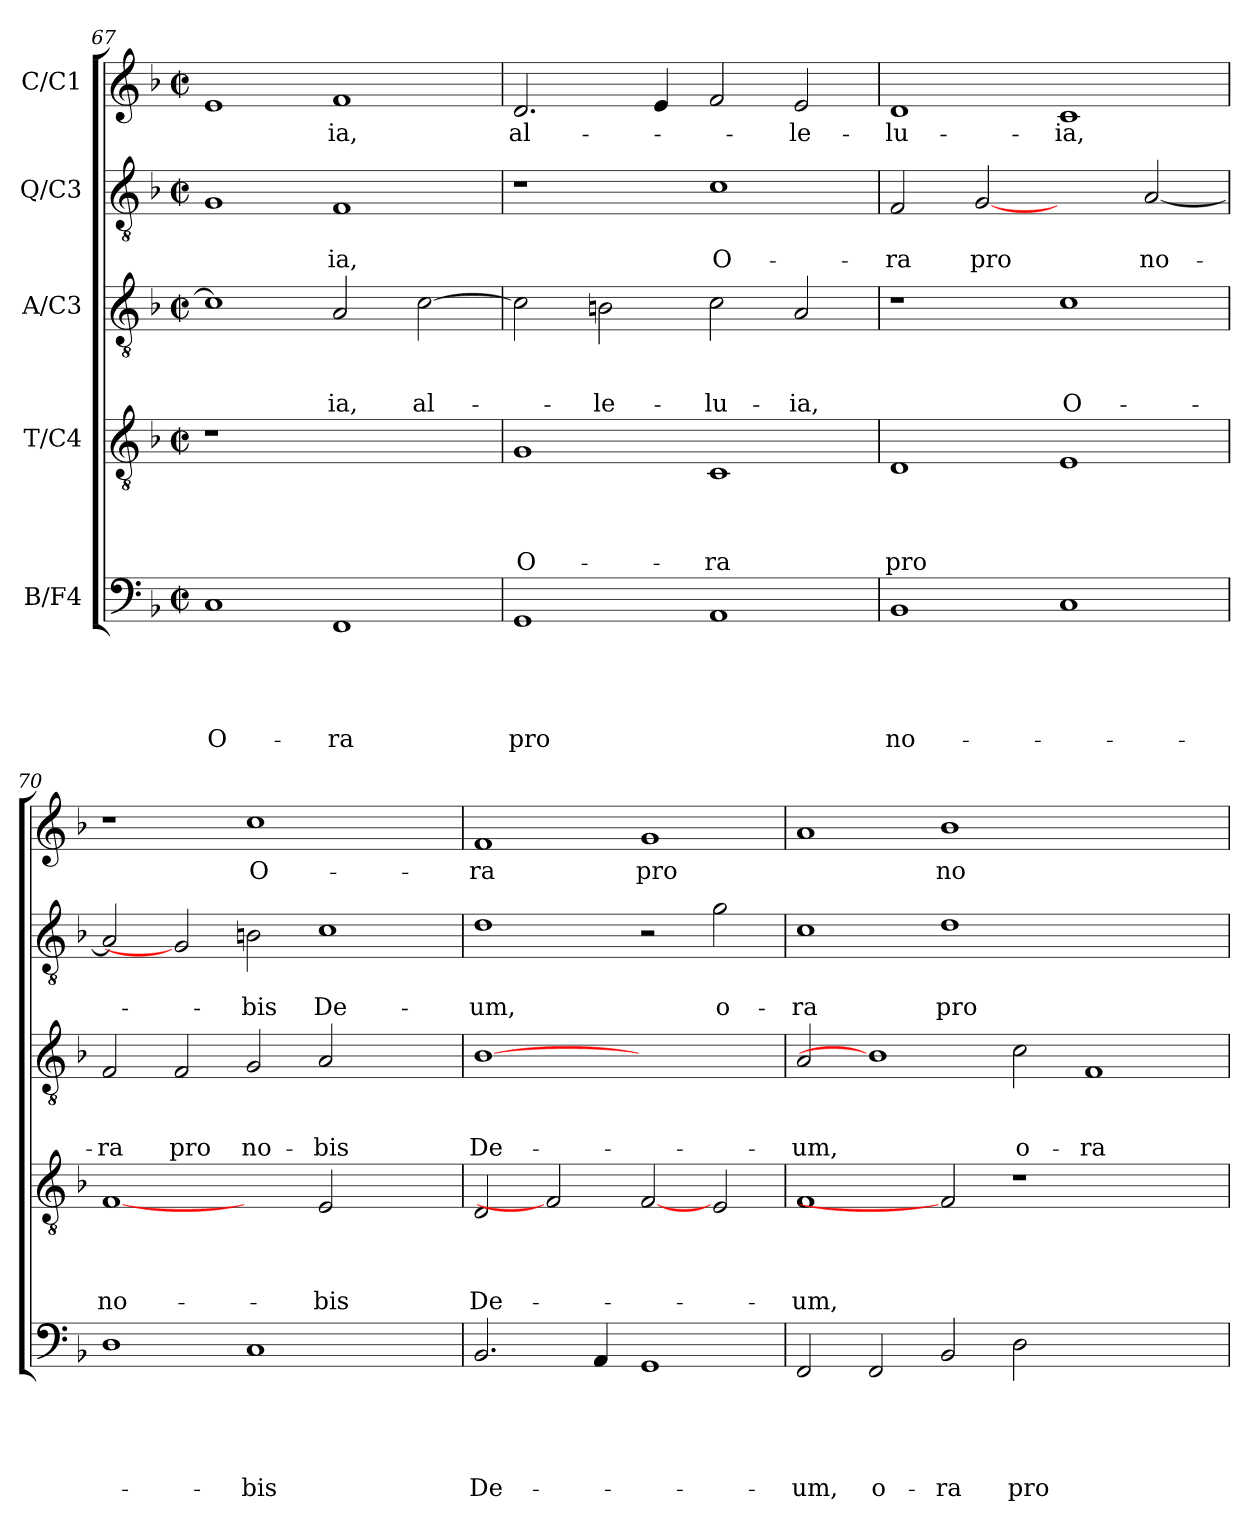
**kern	**text	**text	**text	**text	**text	**kern	**text	**text	**text	**text	**kern	**text	**text	**text	**kern	**text	**text	**kern	**text
*part5	*part5	*part5	*part5	*part5	*part5	*part4	*part4	*part4	*part4	*part4	*part3	*part3	*part3	*part3	*part2	*part2	*part2	*part1	*part1
*staff5	*staff5	*staff5	*staff5	*staff5	*staff5	*staff4	*staff4	*staff4	*staff4	*staff4	*staff3	*staff3	*staff3	*staff3	*staff2	*staff2	*staff2	*staff1	*staff1
*I"B/F4	*	*	*	*	*	*I"T/C4	*	*	*	*	*I"A/C3	*	*	*	*I"Q/C3	*	*	*I"C/C1	*
*clefF4	*	*	*	*	*	*clefGv2	*	*	*	*	*clefGv2	*	*	*	*clefGv2	*	*	*clefG2	*
*k[b-]	*	*	*	*	*	*k[b-]	*	*	*	*	*k[b-]	*	*	*	*k[b-]	*	*	*k[b-]	*
*F:	*	*	*	*	*	*F:	*	*	*	*	*F:	*	*	*	*F:	*	*	*F:	*
*M2/2	*	*	*	*	*	*M2/2	*	*	*	*	*M2/2	*	*	*	*M2/2	*	*	*M2/2	*
*met(c|)	*	*	*	*	*	*met(c|)	*	*	*	*	*met(c|)	*	*	*	*met(c|)	*	*	*met(c|)	*
=67	=67	=67	=67	=67	=67	=67	=67	=67	=67	=67	=67	=67	=67	=67	=67	=67	=67	=67	=67
!	!	!	!	!	!LO:LY:b	!	!	!	!	!	!	!	!	!	!	!	!	!	!
1C	.	.	.	.	O-	1r	.	.	.	.	1c]	.	.	.	1G	.	.	1e	.
!	!	!	!	!	!LO:LY:b	!	!	!	!	!	!	!	!	!LO:LY:b	!	!	!LO:LY:b	!	!LO:LY:b
1FF	.	.	.	.	-ra	1ryy	.	.	.	.	2A/	.	.	-ia,	1F	.	-ia,	1f	-ia,
!	!	!	!	!	!	!	!	!	!	!	!	!	!	!LO:LY:b	!	!	!	!	!
.	.	.	.	.	.	.	.	.	.	.	[2c\	.	.	al-	.	.	.	.	.
=68	=68	=68	=68	=68	=68	=68	=68	=68	=68	=68	=68	=68	=68	=68	=68	=68	=68	=68	=68
!	!	!	!	!	!LO:LY:b	!	!	!	!	!LO:LY:b	!	!	!	!	!	!	!	!	!LO:LY:b
1GG	.	.	.	.	pro	1G	.	.	.	O-	2c\]	.	.	.	1r	.	.	2.d/	al-
!	!	!	!	!	!	!	!	!	!	!	!	!	!	!LO:LY:b	!	!	!	!	!
.	.	.	.	.	.	.	.	.	.	.	2Bn\	.	.	-le-	.	.	.	.	.
.	.	.	.	.	.	.	.	.	.	.	.	.	.	.	.	.	.	4e/	.
!	!	!	!	!	!	!	!	!	!	!LO:LY:b	!	!	!	!LO:LY:b	!	!	!LO:LY:b	!	!
1AA	.	.	.	.	.	1C	.	.	.	-ra	2c\	.	.	-lu-	1c	.	O-	2f/	.
!	!	!	!	!	!	!	!	!	!	!	!	!	!	!LO:LY:b	!	!	!	!	!LO:LY:b
.	.	.	.	.	.	.	.	.	.	.	2A/	.	.	-ia,	.	.	.	2e/	-le-
=69	=69	=69	=69	=69	=69	=69	=69	=69	=69	=69	=69	=69	=69	=69	=69	=69	=69	=69	=69
!	!	!	!	!	!LO:LY:b	!	!	!	!	!LO:LY:b	!	!	!	!	!	!	!LO:LY:b	!	!LO:LY:b
1BB-	.	.	.	.	no-	1D	.	.	.	pro	1r	.	.	.	2F/	.	-ra	1d	-lu-
!	!	!	!	!	!	!	!	!	!	!	!	!	!	!	!	!	!LO:LY:b	!	!
.	.	.	.	.	.	.	.	.	.	.	.	.	.	.	[2G	.	pro	.	.
!	!	!	!	!	!	!	!	!	!	!	!	!	!	!LO:LY:b	!	!	!	!	!LO:LY:b
1C	.	.	.	.	.	1E	.	.	.	.	1c	.	.	O-	2ryy	.	.	1c	-ia,
!	!	!	!	!	!	!	!	!	!	!	!	!	!	!	!	!	!LO:LY:b	!	!
.	.	.	.	.	.	.	.	.	.	.	.	.	.	.	[2A/	.	no-	.	.
=70	=70	=70	=70	=70	=70	=70	=70	=70	=70	=70	=70	=70	=70	=70	=70	=70	=70	=70	=70
!	!	!	!	!	!	!	!	!	!	!LO:LY:b	!	!	!	!LO:LY:b	!	!	!	!	!
1D	.	.	.	.	.	[1F	.	.	.	no-	2F/	.	.	-ra	2A/]	.	.	1r	.
!	!	!	!	!	!	!	!	!	!	!	!	!	!	!LO:LY:b	!	!	!	!	!
.	.	.	.	.	.	.	.	.	.	.	2F/	.	.	pro	2G]	.	.	.	.
!	!	!	!	!	!LO:LY:b	!	!	!	!	!	!	!	!	!LO:LY:b	!	!	!LO:LY:b	!	!LO:LY:b
1C	.	.	.	.	-bis	2ryy	.	.	.	.	2G/	.	.	no-	2Bn\	.	-bis	1cc	O-
!	!	!	!	!	!	!	!	!	!	!LO:LY:b	!	!	!	!LO:LY:b	!	!	!LO:LY:b	!	!
.	.	.	.	.	.	2E/	.	.	.	-bis	2A/	.	.	-bis	1c	.	De-	.	.
2ryy	.	.	.	.	.	2ryy	.	.	.	.	2ryy	.	.	.	.	.	.	2ryy	.
!!LO:LB:g=z
=71	=71	=71	=71	=71	=71	=71	=71	=71	=71	=71	=71	=71	=71	=71	=71	=71	=71	=71	=71
!	!	!	!	!	!LO:LY:b	!	!	!	!	!LO:LY:b	!	!	!	!LO:LY:b	!	!	!LO:LY:b	!	!LO:LY:b
2.BB-/	.	.	.	.	De-	2D/	.	.	.	De-	[1B-	.	.	De-	1d	.	-um,	1f	-ra
.	.	.	.	.	.	2F]	.	.	.	.	.	.	.	.	.	.	.	.	.
4AA/	.	.	.	.	.	.	.	.	.	.	.	.	.	.	.	.	.	.	.
!	!	!	!	!	!	!	!	!	!	!	!	!	!	!	!	!	!	!	!LO:LY:b
1GG	.	.	.	.	.	[2F	.	.	.	.	1ryy	.	.	.	2r	.	.	1g	pro
!	!	!	!	!	!	!	!	!	!	!	!	!	!	!	!	!	!LO:LY:b	!	!
.	.	.	.	.	.	2E/	.	.	.	.	.	.	.	.	2g\	.	o-	.	.
=72	=72	=72	=72	=72	=72	=72	=72	=72	=72	=72	=72	=72	=72	=72	=72	=72	=72	=72	=72
!	!	!	!	!	!LO:LY:b	!	!	!	!	!LO:LY:b	!	!	!	!LO:LY:b	!	!	!LO:LY:b	!	!
2FF/	.	.	.	.	-um,	1F	.	.	.	-um,	2A/	.	.	-um,	1c	.	-ra	1a	.
!	!	!	!	!	!LO:LY:b	!	!	!	!	!	!	!	!	!	!	!	!	!	!
2FF/	.	.	.	.	o-	.	.	.	.	.	1B-]	.	.	.	.	.	.	.	.
!	!	!	!	!	!LO:LY:b	!	!	!	!	!	!	!	!	!	!	!	!LO:LY:b	!	!LO:LY:b
2BB-/	.	.	.	.	-ra	2F]	.	.	.	.	.	.	.	.	1d	.	pro	1b-	no-
!	!	!	!	!	!LO:LY:b	!	!	!	!	!	!	!	!	!LO:LY:b	!	!	!	!	!
2D\	.	.	.	.	pro	1r	.	.	.	.	2c\	.	.	o-	.	.	.	.	.
!	!	!	!	!	!	!	!	!	!	!	!	!	!	!LO:LY:b	!	!	!	!	!
1ryy	.	.	.	.	.	.	.	.	.	.	1F	.	.	-ra	1ryy	.	.	1ryy	.
.	.	.	.	.	.	2ryy	.	.	.	.	.	.	.	.	.	.	.	.	.
=	=	=	=	=	=	=	=	=	=	=	=	=	=	=	=	=	=	=	=
*-	*-	*-	*-	*-	*-	*-	*-	*-	*-	*-	*-	*-	*-	*-	*-	*-	*-	*-	*-
